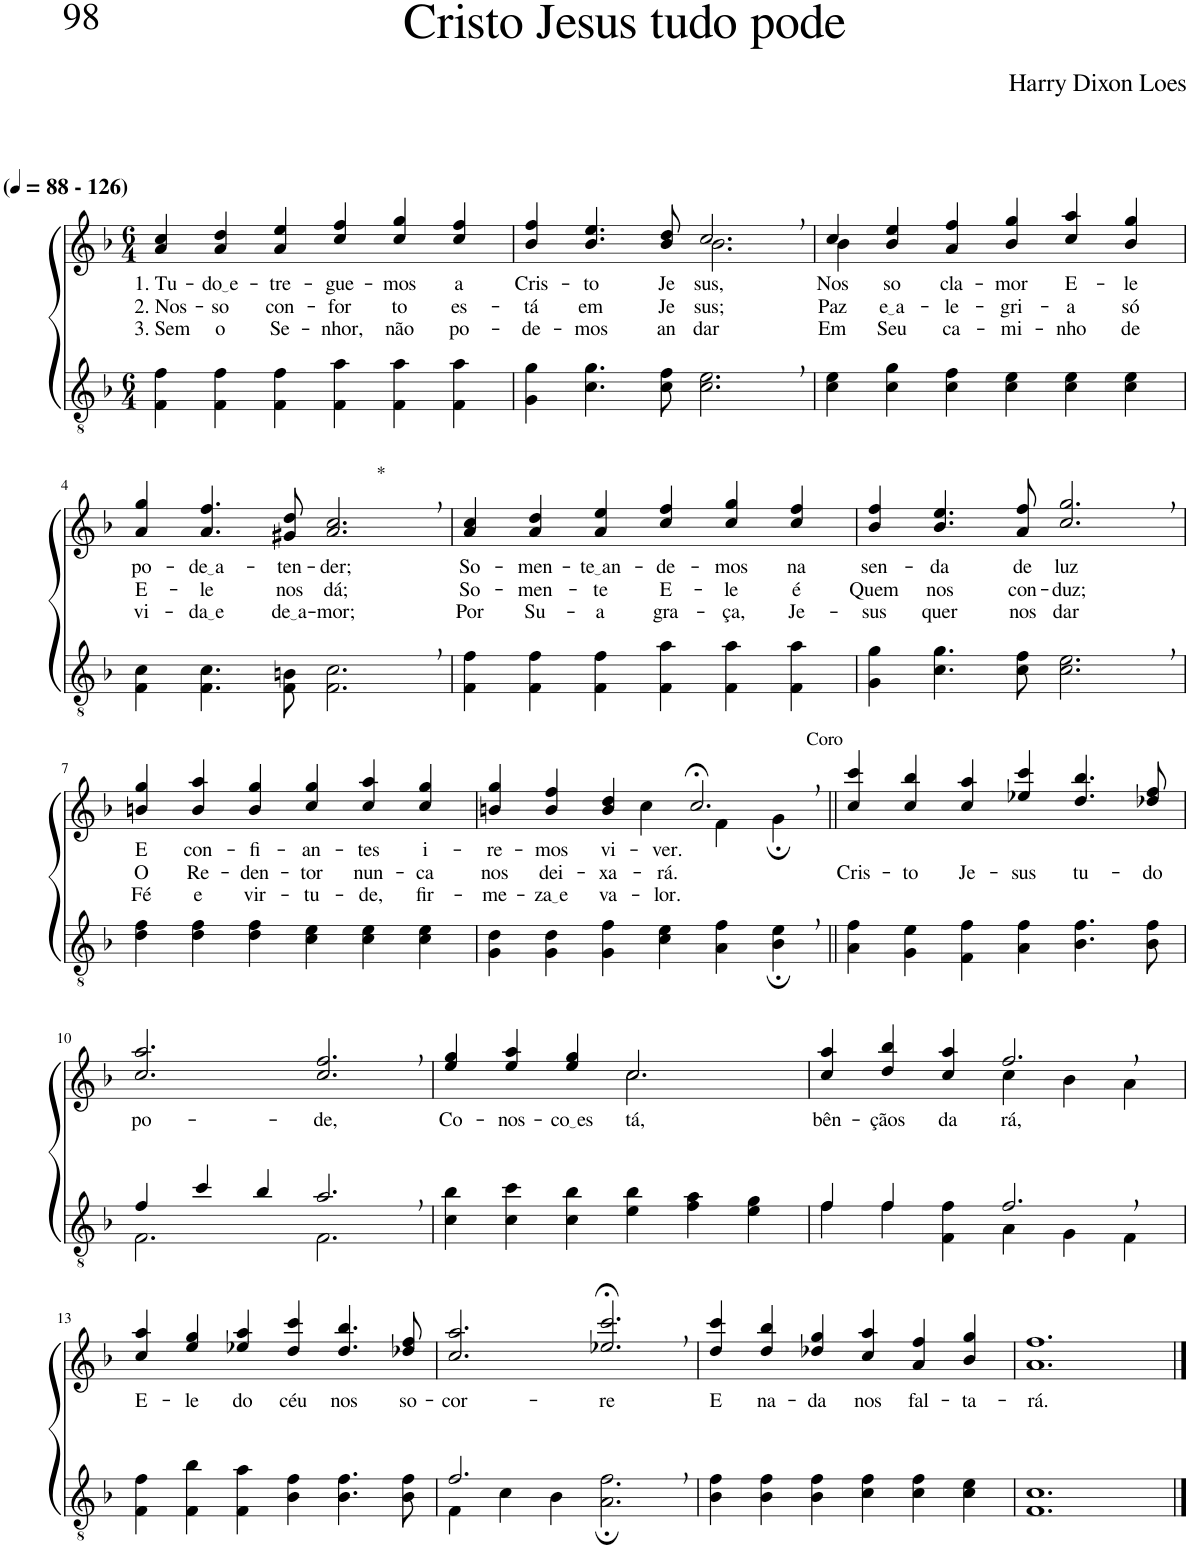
**kern	**kern	**text	**text	**text
*part2	*part1	*part1	*part1	*part1
*staff2	*staff1	*staff1	*staff1	*staff1
*I"Parte III e IV	*I"Parte I e II	*	*	*
*clefGv2	*clefG2	*	*	*
*Trd5c9	*Trd5c9	*	*	*
*k[b-]	*k[b-]	*	*	*
*M6/4	*M6/4	*	*	*
*MM88	*MM88	*	*	*
=1	=1	=1	=1	=1
!	!LO:TX:a:B:t=(	!	!	!
!	!LO:TX:a:B:t=- 126)	!	!	!
!	!	!LO:LY:b	!LO:LY:b	!LO:LY:b
4F\ 4f\	4a/ 4cc/	1. Tu-	2. Nos-	3. Sem
!	!	!LO:LY:b	!LO:LY:b	!LO:LY:b
4F\ 4f\	4a/ 4dd/	do e	-so	o
!	!	!LO:LY:b	!LO:LY:b	!LO:LY:b
4F\ 4f\	4a/ 4ee/	-tre-	con-	Se-
!	!	!LO:LY:b	!LO:LY:b	!LO:LY:b
4F\ 4a\	4cc/ 4ff/	-gue-	-for	-nhor,
!	!	!LO:LY:b	!LO:LY:b	!LO:LY:b
4F\ 4a\	4cc/ 4gg/	-mos	to	não
!	!	!LO:LY:b	!LO:LY:b	!LO:LY:b
4F\ 4a\	4cc/ 4ff/	a	es-	po-
=2	=2	=2	=2	=2
!	!	!LO:LY:b	!LO:LY:b	!LO:LY:b
*	*^	*	*	*
4G\ 4g\	4b-/ 4ff/	2.ryy	Cris-	-tá	-de-
!	!	!	!LO:LY:b	!LO:LY:b	!LO:LY:b
4.c\ 4.g\	4.b-/ 4.ee/	.	-to	em	-mos
!	!	!	!LO:LY:b	!LO:LY:b	!LO:LY:b
8c\ 8f\	8b-/ 8dd/	.	Je-	Je-	an-
!	!	!	!LO:LY:b	!LO:LY:b	!LO:LY:b
2.c\, 2.e\,	2.cc,/	2.b-\	-sus,	-sus;	-dar
=3	=3	=3	=3	=3	=3
!	!	!	!LO:LY:b	!LO:LY:b	!LO:LY:b
4c\ 4e\	4cc/	4b-\	Nos-	Paz	Em
!	!	!	!LO:LY:b	!LO:LY:b	!LO:LY:b
4c\ 4g\	4b-/ 4ee/	1ryy	-so	e a	Seu
!	!	!	!LO:LY:b	!LO:LY:b	!LO:LY:b
4c\ 4f\	4a/ 4ff/	.	cla-	-le-	ca-
!	!	!	!LO:LY:b	!LO:LY:b	!LO:LY:b
4c\ 4e\	4b-/ 4gg/	.	-mor	-gri-	-mi-
!	!	!	!LO:LY:b	!LO:LY:b	!LO:LY:b
4c\ 4e\	4cc/ 4aa/	.	E-	-a	-nho
!	!	!	!LO:LY:b	!LO:LY:b	!LO:LY:b
4c\ 4e\	4b-/ 4gg/	4ryy	-le	só	de
!!LO:LB:g=z
=4	=4	=4	=4	=4	=4
!	!	!	!LO:LY:b	!LO:LY:b	!LO:LY:b
*	*v	*v	*	*	*
4F\ 4c\	4a/ 4gg/	po-	E-	vi-
!	!	!LO:LY:b	!LO:LY:b	!LO:LY:b
4.F\ 4.c\	4.a/ 4.ff/	de a	-le	da e
!	!	!LO:LY:b	!LO:LY:b	!LO:LY:b
8F\ 8Bn\	8g#X/ 8dd/	-ten-	nos	de a
!	!LO:TX:a:t=*	!	!	!
!	!	!LO:LY:b	!LO:LY:b	!LO:LY:b
2.F\, 2.c\,	2.a/, 2.cc/,	-der;	dá;	-mor;
=5	=5	=5	=5	=5
!	!	!LO:LY:b	!LO:LY:b	!LO:LY:b
4F\ 4f\	4a/ 4cc/	So-	So-	Por
!	!	!LO:LY:b	!LO:LY:b	!LO:LY:b
4F\ 4f\	4a/ 4dd/	-men-	-men-	Su-
!	!	!LO:LY:b	!LO:LY:b	!LO:LY:b
4F\ 4f\	4a/ 4ee/	te an	-te	-a
!	!	!LO:LY:b	!LO:LY:b	!LO:LY:b
4F\ 4a\	4cc/ 4ff/	-de-	E-	gra-
!	!	!LO:LY:b	!LO:LY:b	!LO:LY:b
4F\ 4a\	4cc/ 4gg/	-mos	-le	-ça,
!	!	!LO:LY:b	!LO:LY:b	!LO:LY:b
4F\ 4a\	4cc/ 4ff/	na	é	Je-
=6	=6	=6	=6	=6
!	!	!LO:LY:b	!LO:LY:b	!LO:LY:b
4G\ 4g\	4b-/ 4ff/	sen-	Quem	-sus
!	!	!LO:LY:b	!LO:LY:b	!LO:LY:b
4.c\ 4.g\	4.b-/ 4.ee/	-da	nos	quer
!	!	!LO:LY:b	!LO:LY:b	!LO:LY:b
8c\ 8f\	8a/ 8ff/	de	con-	nos
!	!	!LO:LY:b	!LO:LY:b	!LO:LY:b
2.c\, 2.e\,	2.cc/, 2.gg/,	luz	-duz;	dar
!!LO:LB:g=z
=7	=7	=7	=7	=7
!	!	!LO:LY:b	!LO:LY:b	!LO:LY:b
4d\ 4f\	4bn/ 4gg/	E	O	Fé
!	!	!LO:LY:b	!LO:LY:b	!LO:LY:b
4d\ 4f\	4b/ 4aa/	con-	Re-	e
!	!	!LO:LY:b	!LO:LY:b	!LO:LY:b
4d\ 4f\	4b/ 4gg/	-fi-	-den-	vir-
!	!	!LO:LY:b	!LO:LY:b	!LO:LY:b
4c\ 4e\	4cc/ 4gg/	-an-	-tor	-tu-
!	!	!LO:LY:b	!LO:LY:b	!LO:LY:b
4c\ 4e\	4cc/ 4aa/	-tes	nun-	-de,
!	!	!LO:LY:b	!LO:LY:b	!LO:LY:b
4c\ 4e\	4cc/ 4gg/	i-	-ca	fir-
=8	=8	=8	=8	=8
!	!	!LO:LY:b	!LO:LY:b	!LO:LY:b
*	*^	*	*	*
4G\ 4d\	4bn/ 4gg/	2.ryy	-re-	nos	-me-
!	!	!	!LO:LY:b	!LO:LY:b	!LO:LY:b
4G\ 4d\	4b/ 4ff/	.	-mos	dei-	za e
!	!	!	!LO:LY:b	!LO:LY:b	!LO:LY:b
4G\ 4f\	4b/ 4dd/	.	vi-	-xa-	va-
!	!	!	!LO:LY:b	!LO:LY:b	!LO:LY:b
4c\ 4e\	2.cc;<,/	4cc\	-ver.	-rá.	-lor.
4A\ 4f\	.	4f\	.	.	.
4B-\;, 4e\;,	.	4g;\	.	.	.
=9||	=9||	=9||	=9||	=9||	=9||
!	!LO:TX:a:t=Coro	!	!	!	!
!	!	!	!	!LO:LY:b	!
*	*v	*v	*	*	*
4A\ 4f\	4cc/ 4ccc/	.	Cris-	.
!	!	!	!LO:LY:b	!
4G\ 4e\	4cc/ 4bb-/	.	-to	.
!	!	!	!LO:LY:b	!
4F\ 4f\	4cc/ 4aa/	.	Je-	.
!	!	!	!LO:LY:b	!
4A\ 4f\	4ee-X/ 4ccc/	.	-sus	.
!	!	!	!LO:LY:b	!
4.B-\ 4.f\	4.dd/ 4.bb-/	.	tu-	.
!	!	!	!LO:LY:b	!
8B-\ 8f\	8dd-X/ 8ff/	.	-do	.
!!LO:LB:g=z
=10	=10	=10	=10	=10
*^	*	*	*	*
!	!	!	!LO:LY:b	!	!
4f/	2.F\	2.cc/ 2.aa/	po-	.	.
4cc/	.	.	.	.	.
4b-/	.	.	.	.	.
!	!	!	!LO:LY:b	!	!
2.a,/	2.F\	2.cc/, 2.ff/,	-de,	.	.
=11	=11	=11	=11	=11	=11
!	!	!	!LO:LY:b	!	!
*v	*v	*^	*	*	*
4c\ 4b-\	4ee/ 4gg/	2.ryy	Co-	.	.
!	!	!	!LO:LY:b	!	!
4c\ 4cc\	4ee/ 4aa/	.	-nos-	.	.
!	!	!	!LO:LY:b	!	!
4c\ 4b-\	4ee/ 4gg/	.	co es	.	.
!	!	!	!LO:LY:b	!	!
4e\ 4b-\	2.cc/	2.cc\	-tá,	.	.
4f\ 4a\	.	.	.	.	.
4e\ 4g\	.	.	.	.	.
=12	=12	=12	=12	=12	=12
*^	*	*	*	*	*
!	!	!	!	!LO:LY:b	!	!
4f/	4f\	4cc/ 4aa/	2.ryy	bên-	.	.
!	!	!	!	!LO:LY:b	!	!
4f/	4f\	4dd/ 4bb-/	.	-çãos	.	.
!	!	!	!	!LO:LY:b	!	!
4ryy	4F\ 4f\	4cc/ 4aa/	.	da-	.	.
!	!	!	!	!LO:LY:b	!	!
2.f,/	4A\	2.ff,/	4cc\	rá,	.	.
.	4G\	.	4b-\	.	.	.
.	4F\	.	4a\	.	.	.
!!LO:LB:g=z
=13	=13	=13	=13	=13	=13	=13
!	!	!	!	!LO:LY:b	!	!
*v	*v	*	*	*	*	*
*	*v	*v	*	*	*
4F\ 4f\	4cc/ 4aa/	-E-	.	.
!	!	!LO:LY:b	!	!
4F\ 4b-\	4ee/ 4gg/	-le	.	.
!	!	!LO:LY:b	!	!
4F\ 4a\	4ee-X/ 4aa/	do	.	.
!	!	!LO:LY:b	!	!
4B-\ 4f\	4dd/ 4ccc/	céu	.	.
!	!	!LO:LY:b	!	!
4.B-\ 4.f\	4.dd/ 4.bb-/	nos	.	.
!	!	!LO:LY:b	!	!
8B-\ 8f\	8dd-X/ 8ff/	so-	.	.
=14	=14	=14	=14	=14
*^	*	*	*	*
!	!	!	!LO:LY:b	!	!
2.f/	4F\	2.cc/ 2.aa/	-cor-	.	.
.	4c\	.	.	.	.
.	4B-\	.	.	.	.
!	!	!	!LO:LY:b	!	!
2.ryy	2.A\; 2.f\;	2.ee-X/;<, 2.ccc/;<,	-re	.	.
=15	=15	=15	=15	=15	=15
!	!	!	!LO:LY:b	!	!
*v	*v	*	*	*	*
4B-\ 4f\	4dd/ 4ccc/	E	.	.
!	!	!LO:LY:b	!	!
4B-\ 4f\	4dd/ 4bb-/	na-	.	.
!	!	!LO:LY:b	!	!
4B-\ 4f\	4dd-X/ 4gg/	-da	.	.
!	!	!LO:LY:b	!	!
4c\ 4f\	4cc/ 4aa/	nos	.	.
!	!	!LO:LY:b	!	!
4c\ 4f\	4a/ 4ff/	fal-	.	.
!	!	!LO:LY:b	!	!
4c\ 4e\	4b-/ 4gg/	-ta-	.	.
=16	=16	=16	=16	=16
!	!	!LO:LY:b	!	!
1.F 1.c	1.a 1.ff	-rá.	.	.
==	==	==	==	==
*-	*-	*-	*-	*-
